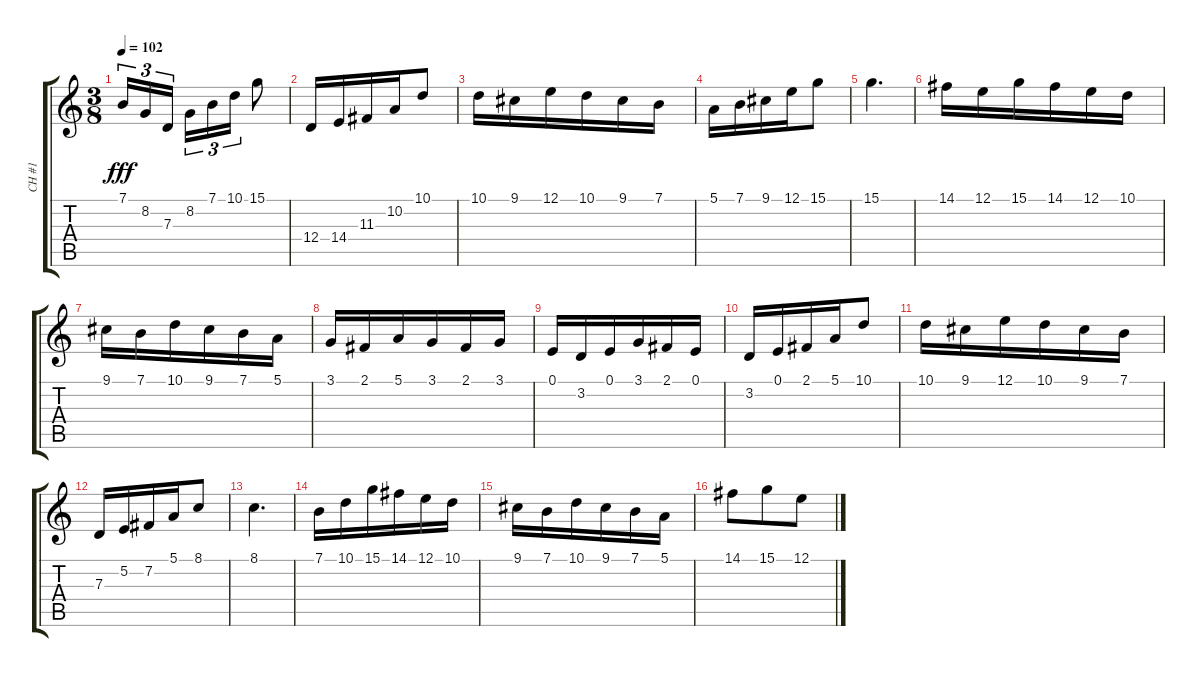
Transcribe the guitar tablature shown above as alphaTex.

\track ("CH #1" "CH #1") {instrument harpsichord}
\staff {score tabs}
\tuning (E4 B3 G3 D3 A2 E2) {hide}
\ts (3 8)
\tempo 102
\clef g2
\ks c
7.1.16{tu (3 2) dy fff} 8.2.16{tu (3 2)} 7.3.16{tu (3 2)} 8.2.16{tu (3 2)} 7.1.16{tu (3 2)} 10.1.16{tu (3 2)} 15.1.8 |
12.4.16 14.4.16 11.3.16 10.2.16 10.1.8 |
10.1.16 9.1.16 12.1.16 10.1.16 9.1.16 7.1.16 |
5.1.16 7.1.16 9.1.16 12.1.16 15.1.8 |
15.1.4{d} |
14.1.16 12.1.16 15.1.16 14.1.16 12.1.16 10.1.16 |
9.1.16 7.1.16 10.1.16 9.1.16 7.1.16 5.1.16 |
3.1.16 2.1.16 5.1.16 3.1.16 2.1.16 3.1.16 |
0.1.16 3.2.16 0.1.16 3.1.16 2.1.16 0.1.16 |
3.2.16 0.1.16 2.1.16 5.1.16 10.1.8 |
10.1.16 9.1.16 12.1.16 10.1.16 9.1.16 7.1.16 |
7.3.16 5.2.16 7.2.16 5.1.16 8.1.8 |
8.1.4{d} |
7.1.16 10.1.16 15.1.16 14.1.16 12.1.16 10.1.16 |
9.1.16 7.1.16 10.1.16 9.1.16 7.1.16 5.1.16 |
14.1.8 15.1.8 12.1.8
